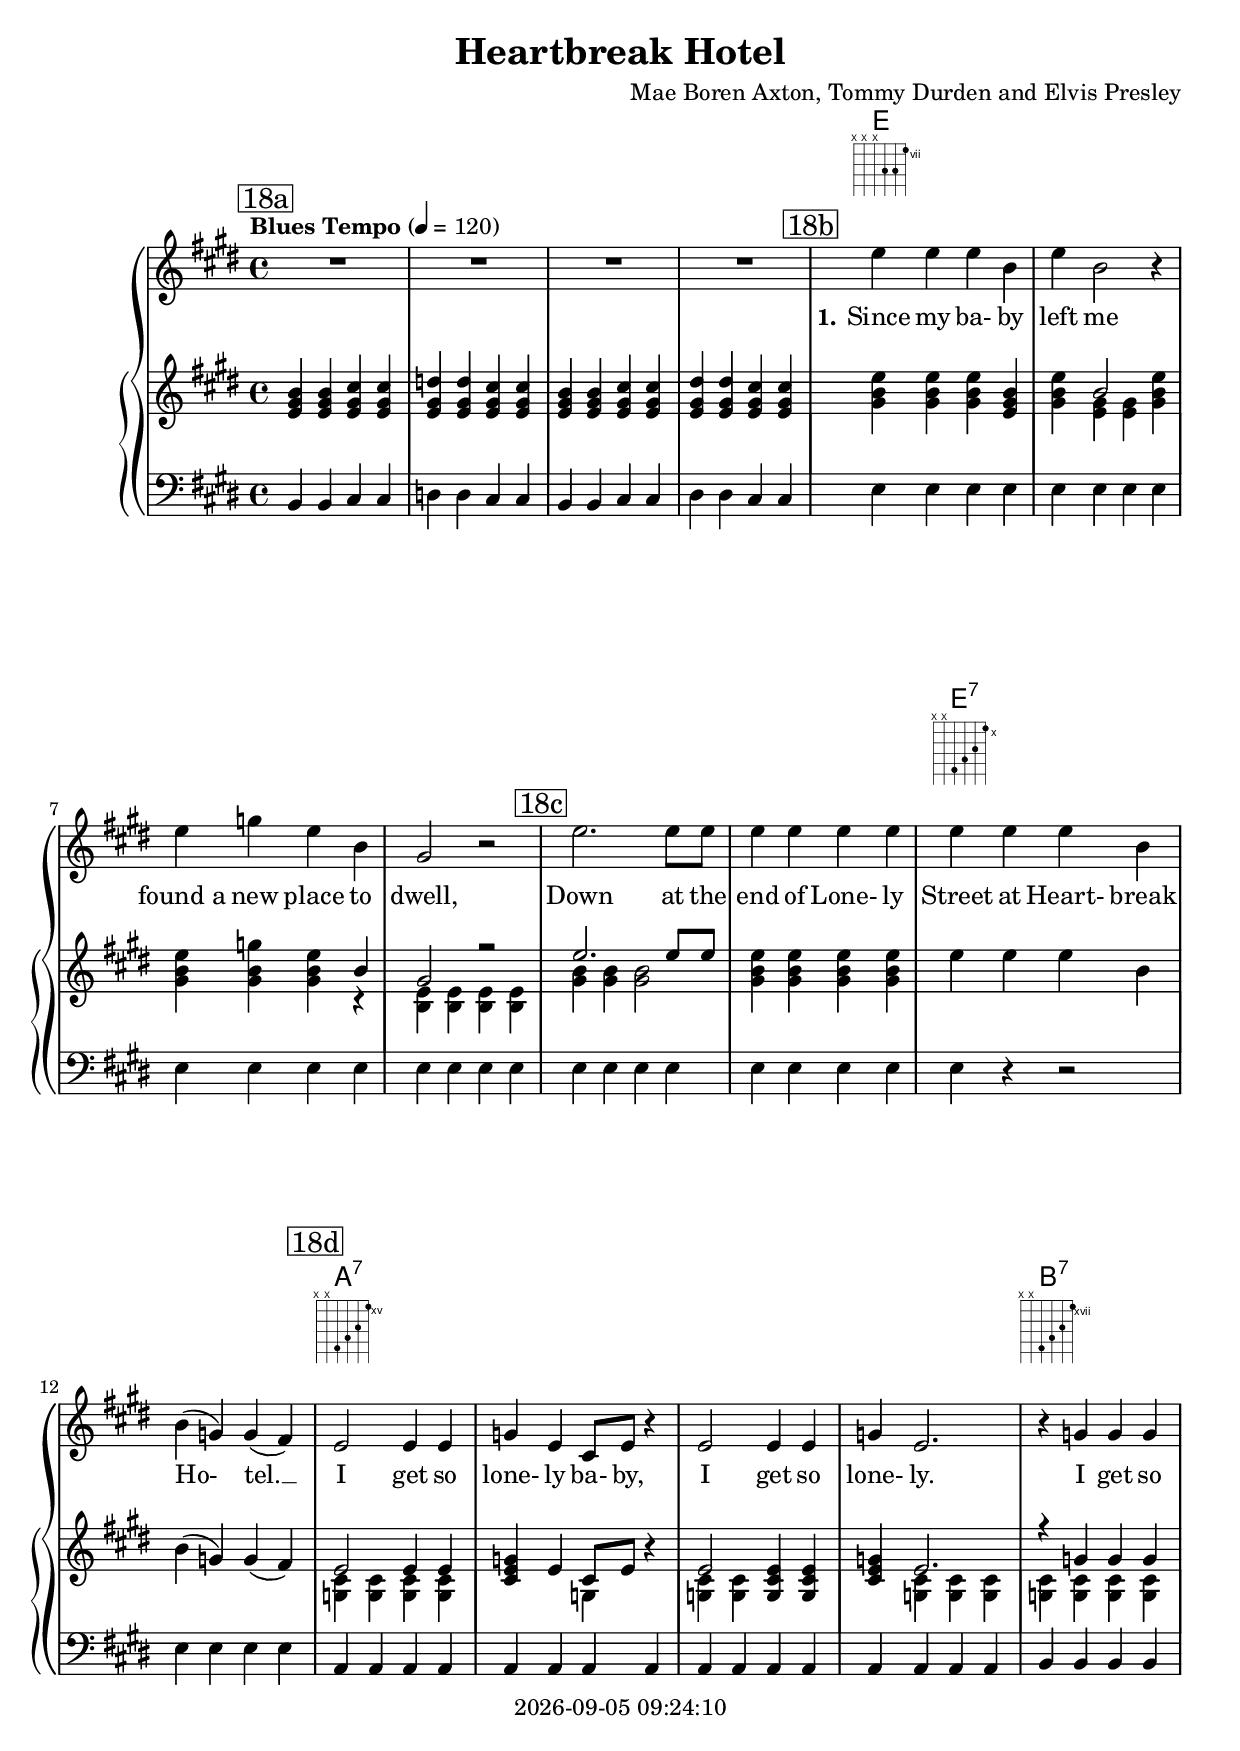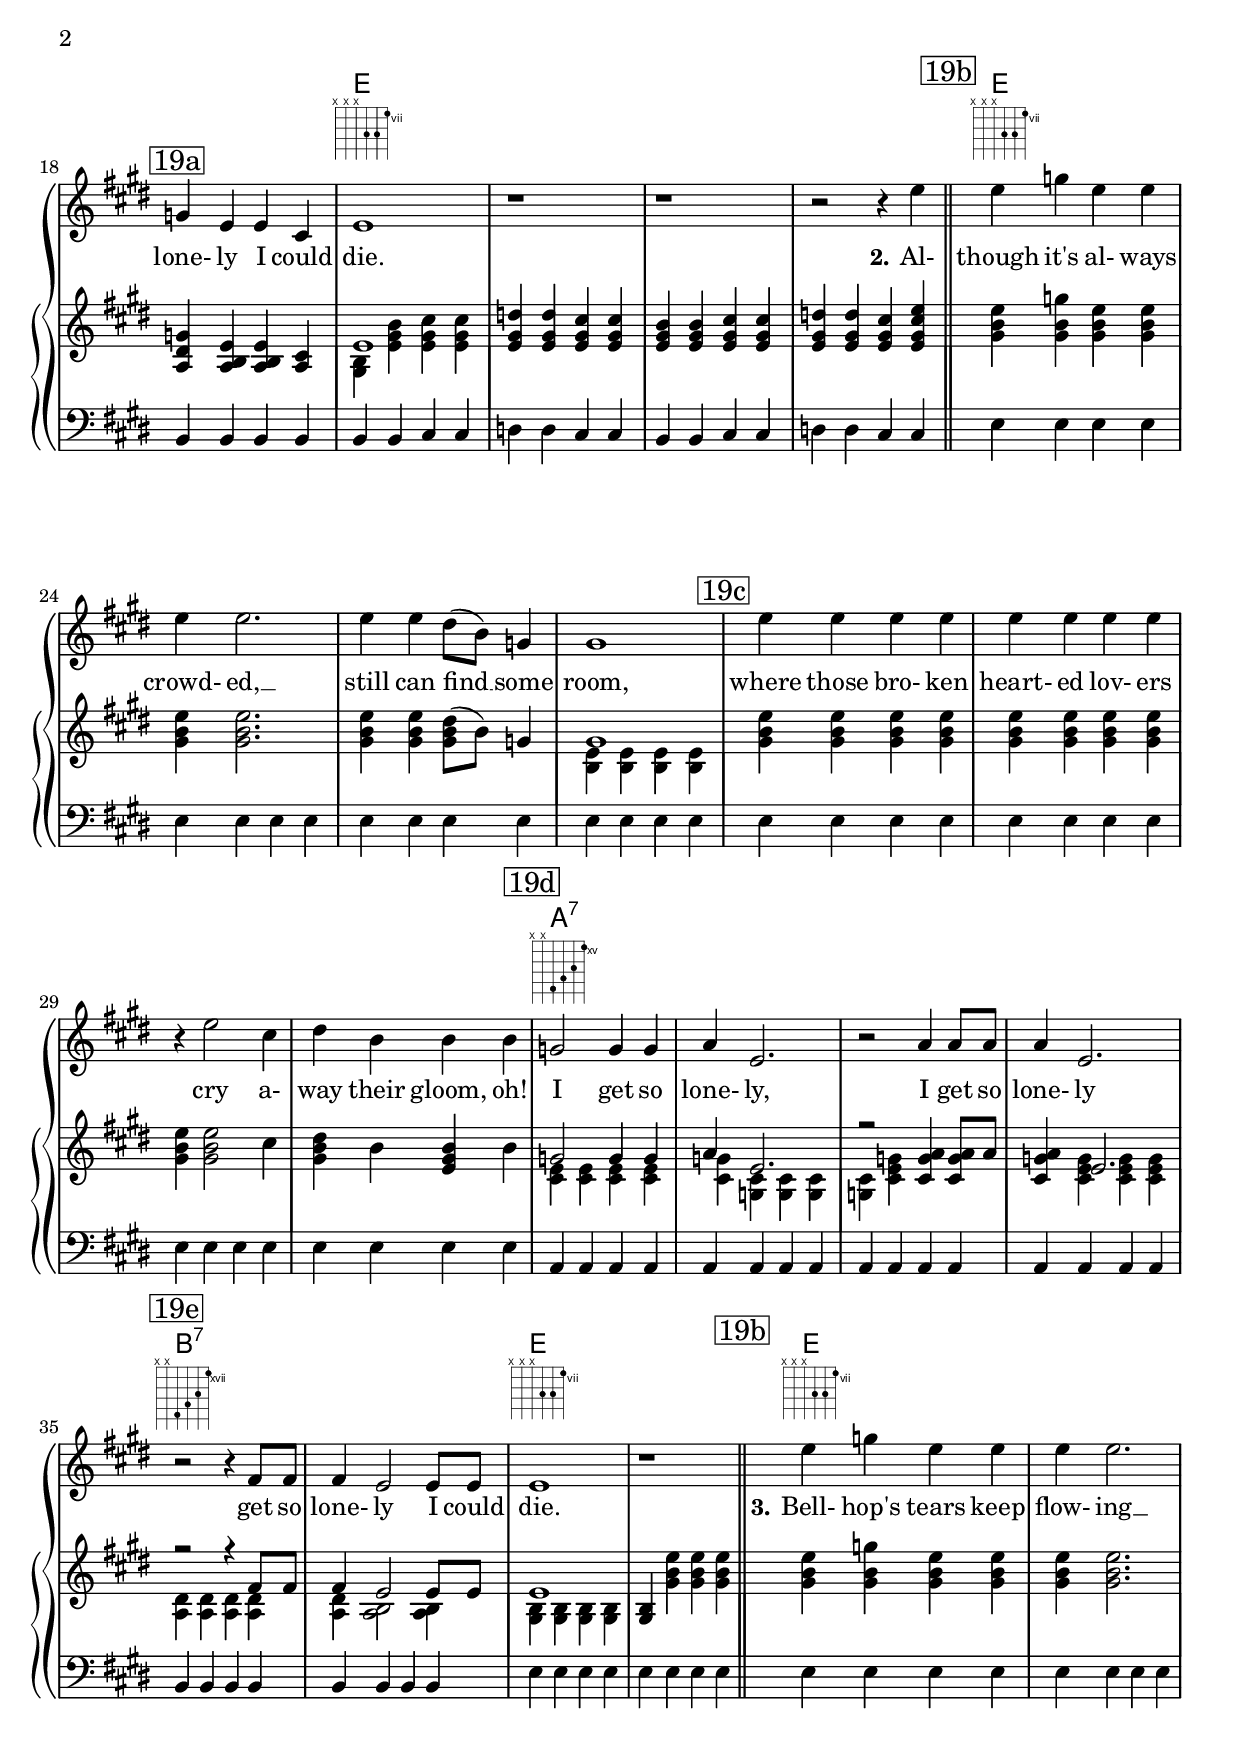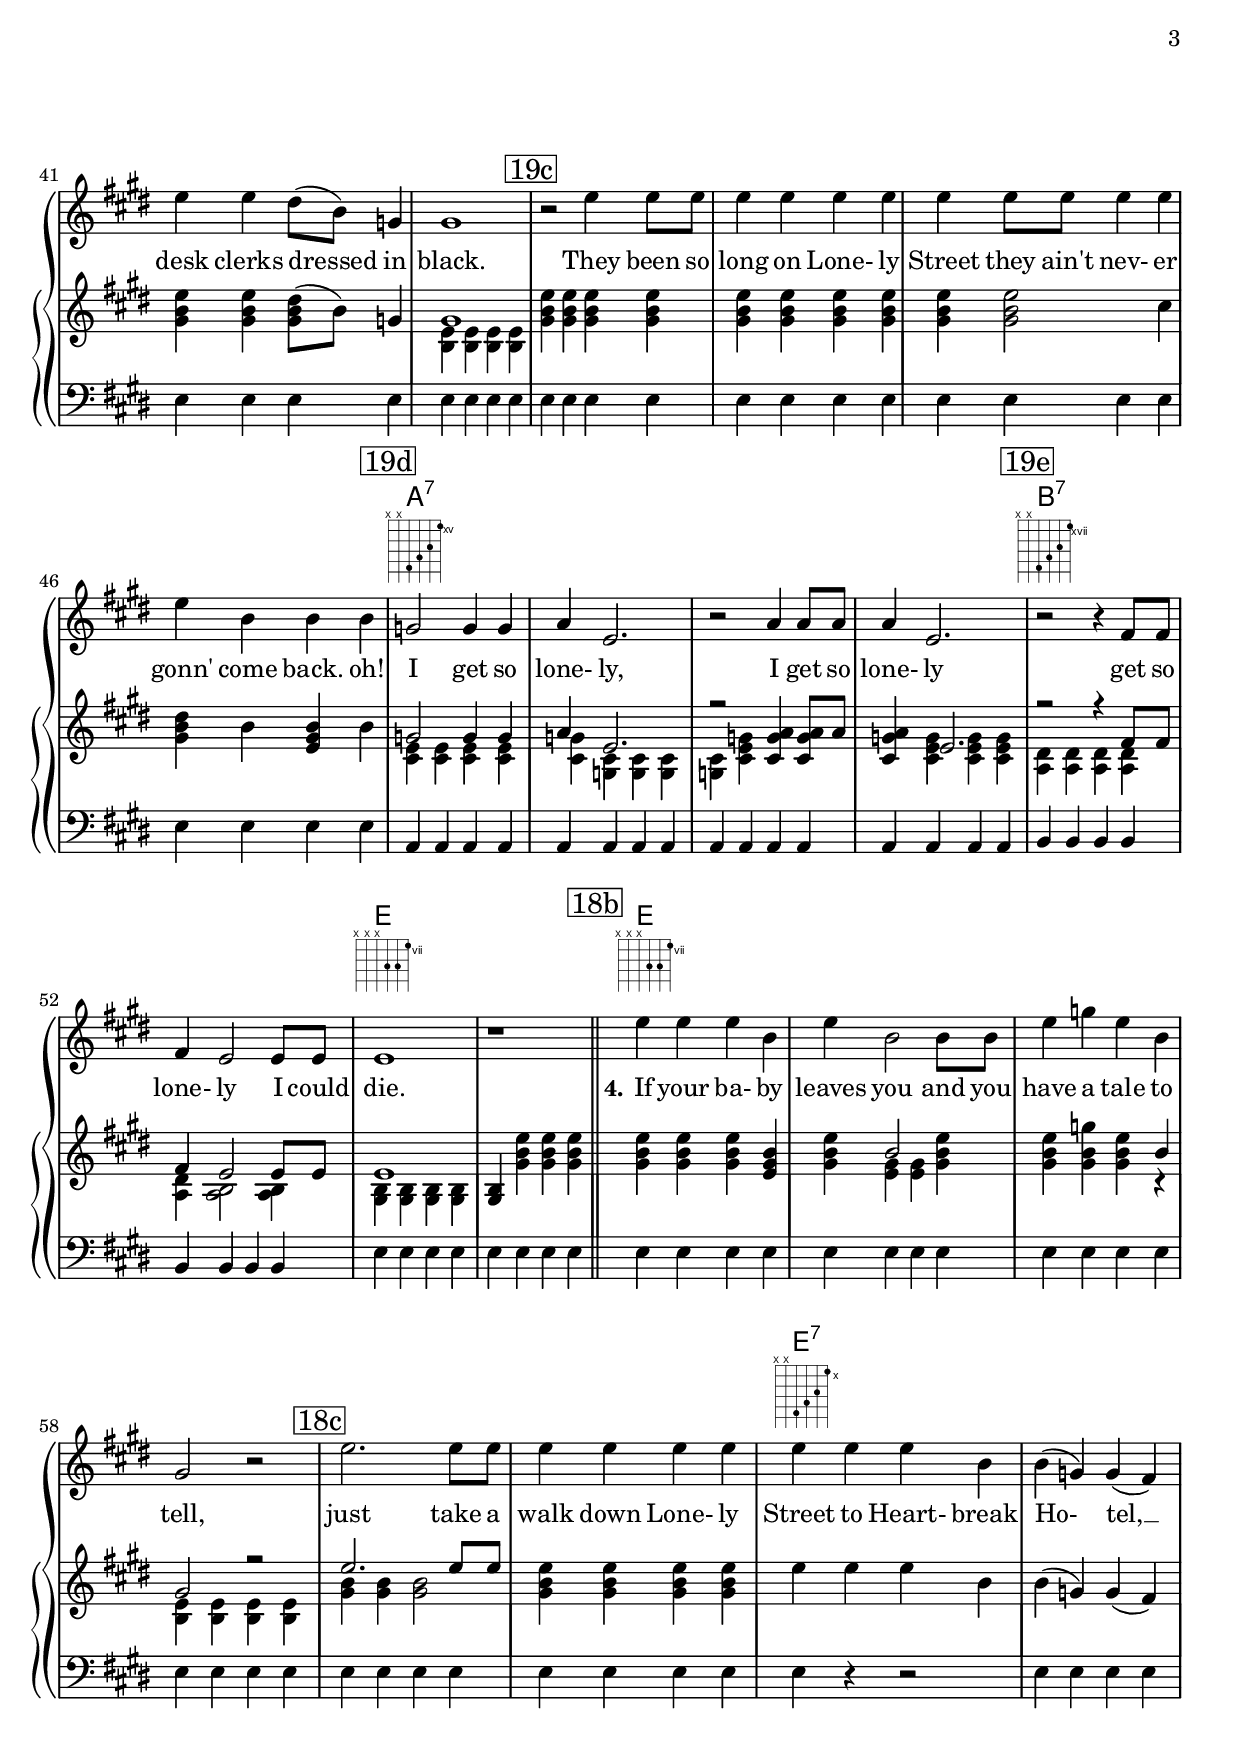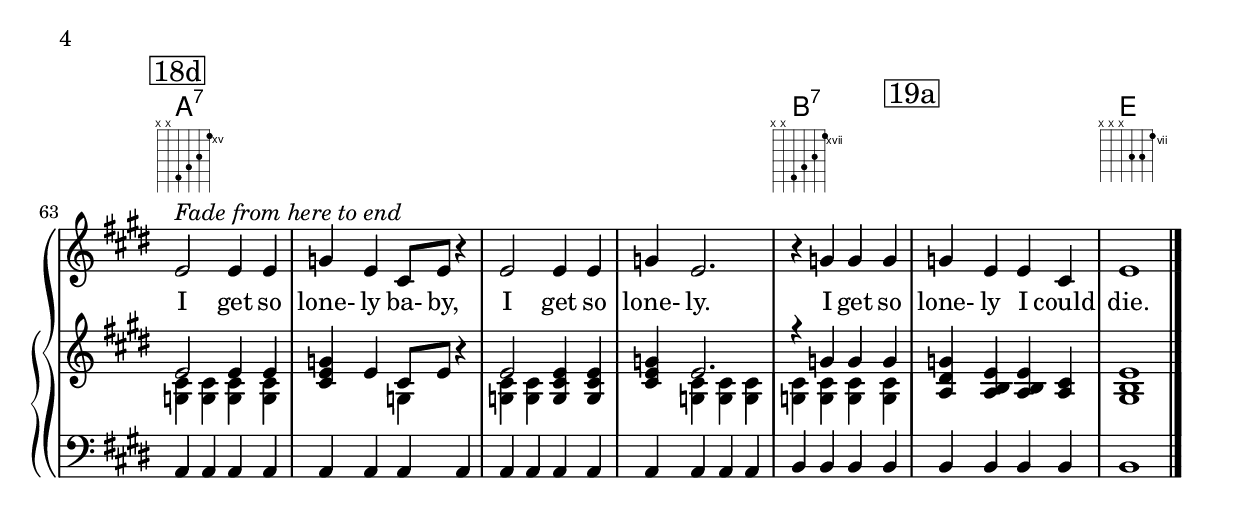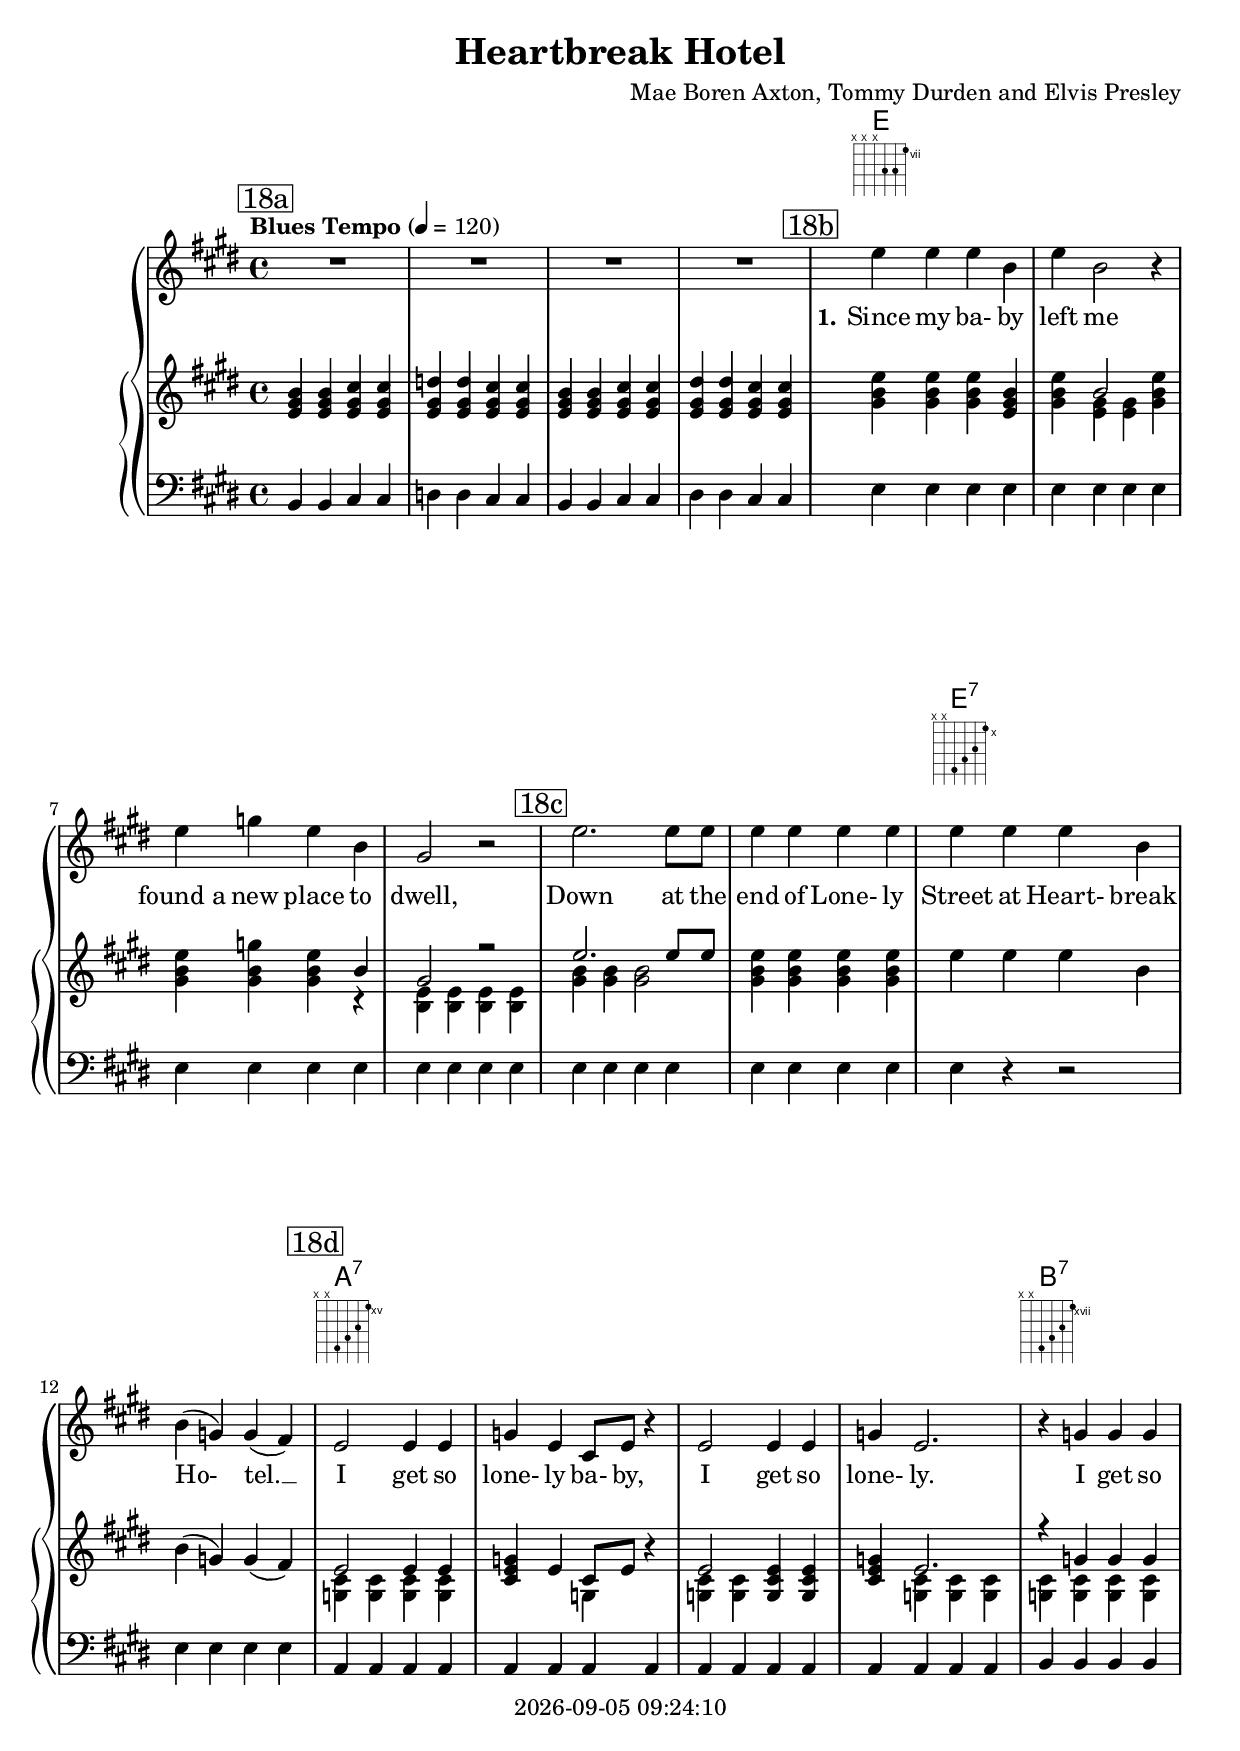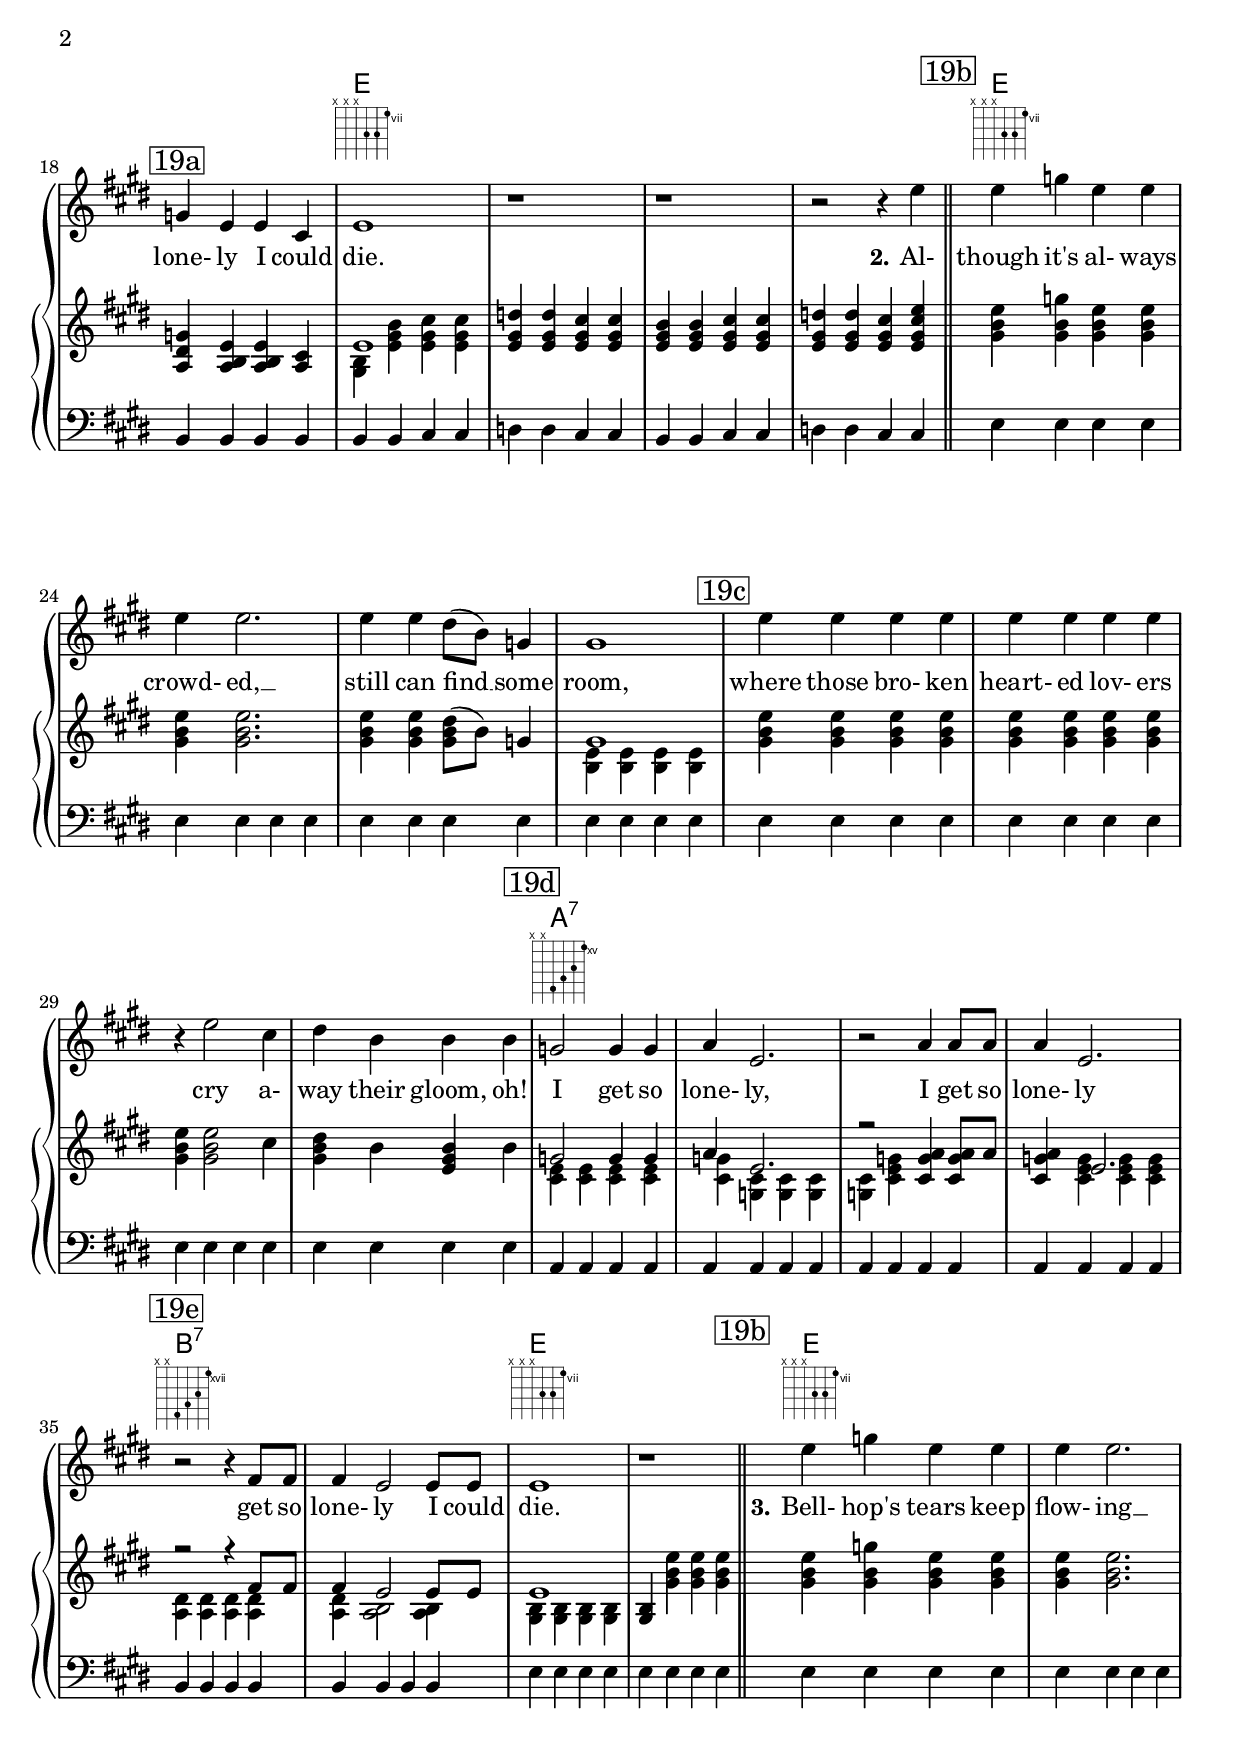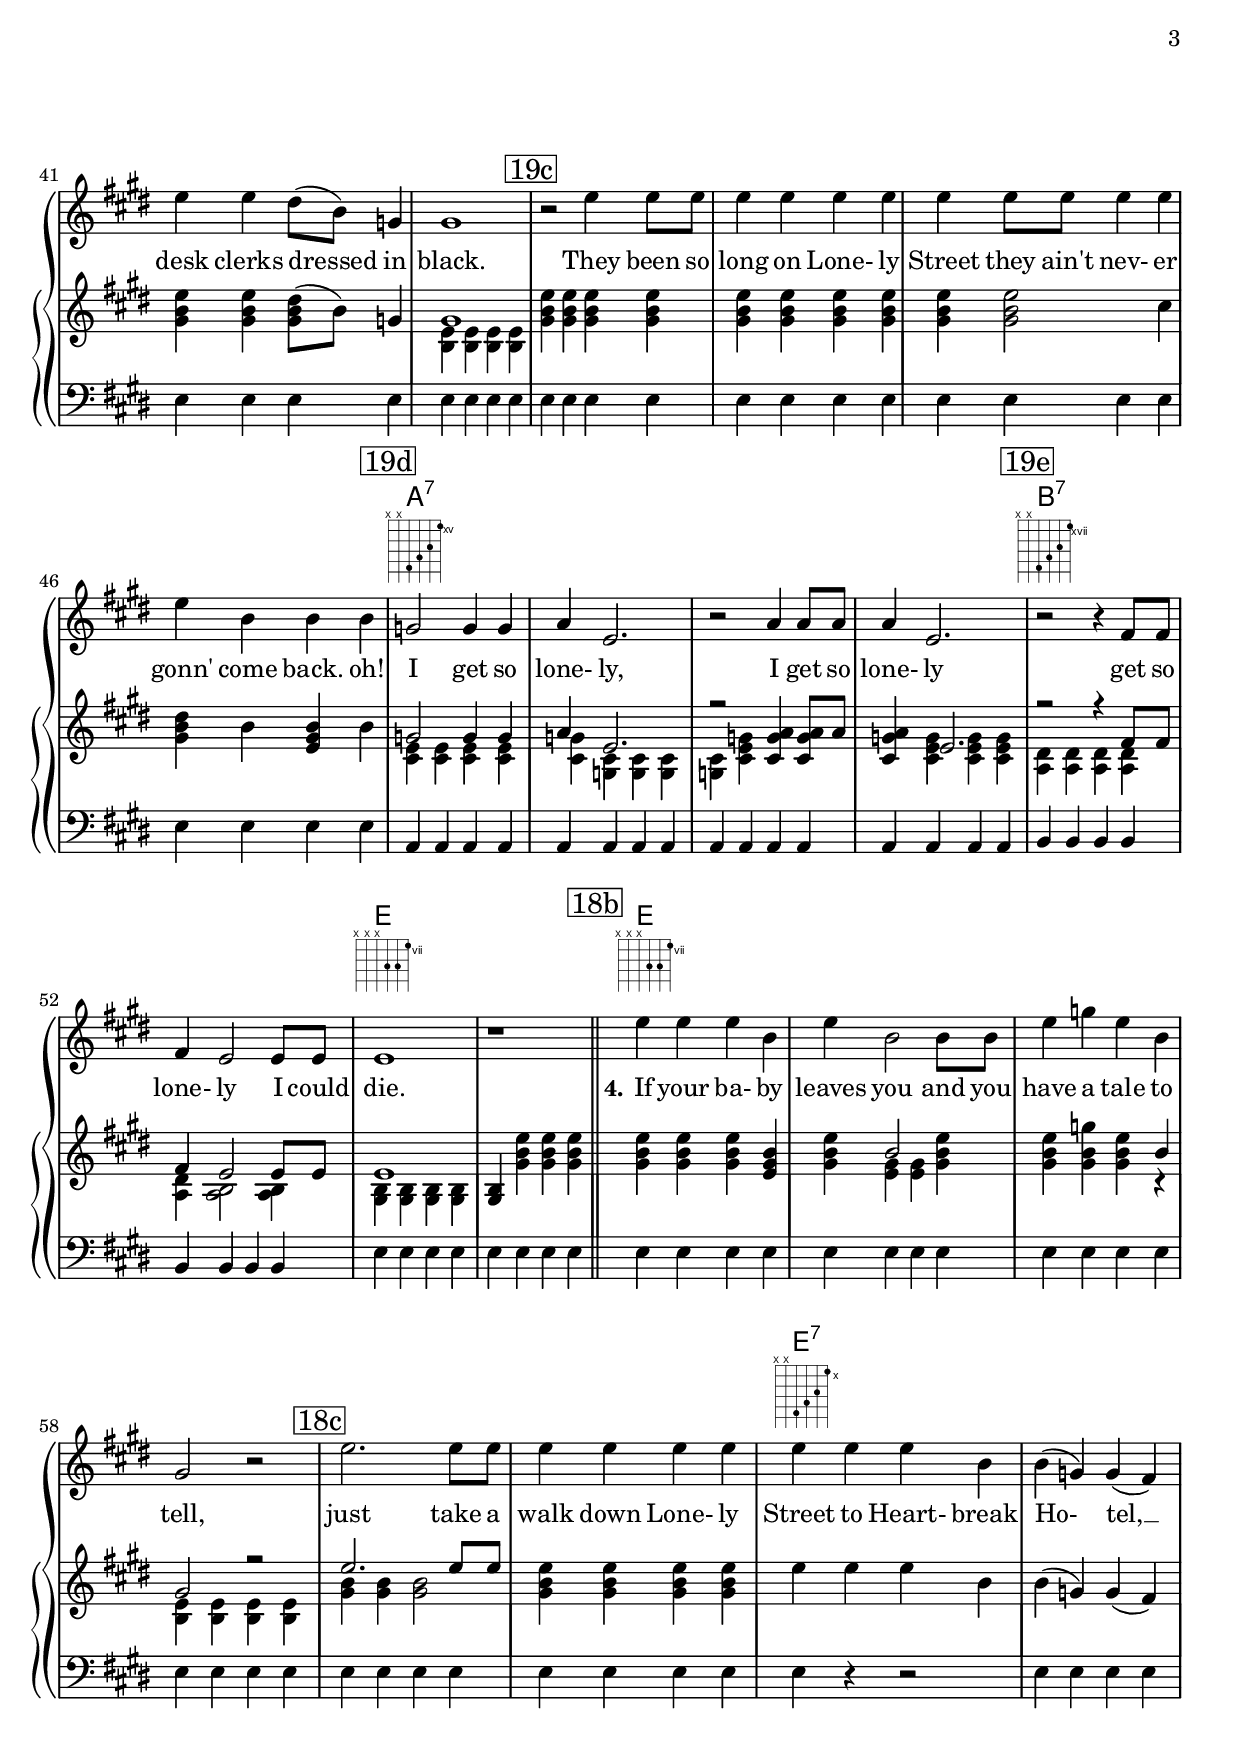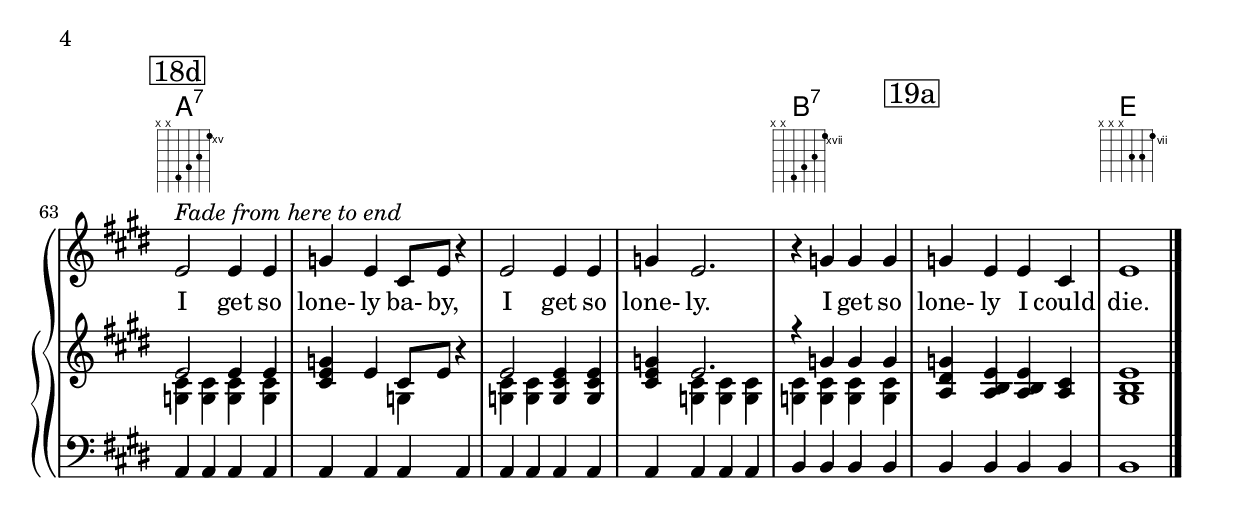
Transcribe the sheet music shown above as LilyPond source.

\version "2.20.2"

today = #(strftime "%Y-%m-%d %H:%M:%S" (localtime (current-time)))

\header {
% centered at top
%  dedication  = "dedication"
  title       = "Heartbreak Hotel"
%  subtitle    = "subtitle"
%  subsubtitle = "subsubtitle"
%  instrument  = "instrument"
  
% arrangement of following lines:
%
%  poet    composer
%  meter   arranger
%  piece       opus

%  composer    = "composer"
%  arranger    = "arranger"
%  opus        = "opus"

  composer        = "Mae Boren Axton, Tommy Durden and Elvis Presley"
%  meter       = "meter"
%  piece       = "piece"

% centered at bottom
% tagline     = "tagline" % default lilypond version
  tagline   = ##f
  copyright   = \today
}

% #(set-global-staff-size 16)

global = {
  \key cis \minor
  \time 4/4
  \tempo "Blues Tempo" 4=120
}

RehearsalTrack = {
%  \set Score.currentBarNumber = #5
%  \mark \markup { \circle "18a" }
  \mark \markup { \box "18a" } s1*4
  \mark \markup { \box "18b" } s1*4
  \mark \markup { \box "18c" } s1*4
  \mark \markup { \box "18d" } s1*5
  \mark \markup { \box "19a" } s1*5
  \mark \markup { \box "19b" } s1*4
  \mark \markup { \box "19c" } s1*4
  \mark \markup { \box "19d" } s1*4
  \mark \markup { \box "19e" } s1*4
  \mark \markup { \box "19b" } s1*4
  \mark \markup { \box "19c" } s1*4
  \mark \markup { \box "19d" } s1*4
  \mark \markup { \box "19e" } s1*4
  \mark \markup { \box "18b" } s1*4
  \mark \markup { \box "18c" } s1*4
  \mark \markup { \box "18d" } s1*5
  \mark \markup { \box "19a" } s1
}

ChordTrack = \chordmode {
  s1*4 | e1*6 | e1*2:7 | a1*4:7 | b1:7 |
  s1 | e1*4 | | e1*8 | a1*4:7 | b1*2:7 | e |
  | e1*8 | a1*4:7 | b1*2:7 | e |
  e1*6 | e1*2:7 | a1*4:7 | b1*2:7 | e1 |
}

melody = \relative c'' {
%  \clef bass
  \global
  R1*4
  e4 e e b % 18b
  e4 b2 r4
  e4 g e b
  gis2 r
  e'2. e8 e % 18c
  e4 e e e
  e4 e e b
  b4(g) g(fis)
  e2 e4 e % 18d
  g4 e cis8 e r4
  e2 e4 e
  g4 e2.
  r4 g g g
  g4 e e cis % 19a
  e1
  r1
  r1
  r2 r4 e' \section
  e4 g e e % 19b
  e4 e2.
  e4 e dis8(b) g4
  gis1
  e'4 e e e % 19c
  e4 e e e
  r4 e2 cis4
  dis4 b b b
  g2 g4 g % 19d
  a4 e2.
  r2 a4 a8 a
  a4 e2.
  r2 r4 fis8 fis % 19e
  fis4 e2 e8 e
  e1
  r1 \section
  e'4 g e e % 19b
  e4 e2.
  e4 e dis8(b) g4
  gis1
  r2 e'4 e8 e % 19c
  e4 e e e
  e4 e8 e e4 e
  e4 b b b
  g2 g4 g % 19d
  a4 e2.
  r2 a4 a8 a
  a4 e2.
  r2 r4 fis8 fis % 19e
  fis4 e2 e8 e
  e1
  r1 \section
  e'4 e e b % 18b
  e4 b2 b8 b
  e4 g e b
  gis2 r
  e'2. e8 e % 18c
  e4 e e e
  e4 e e b
  b4(g) g(fis)
  e2^\markup \italic {Fade from here to end} e4 e % 18d
  g4 e cis8 e r4
  e2 e4 e
  g4 e2.
  r4 g g g
  g4 e e cis % 19a
  e1
  \bar "|."
}

dynamicsMelody = {
  \override DynamicTextSpanner.style = #'none
}

words = \lyricmode {
  \set stanza = "1."
  Since my ba- by left me
  "found a" new place to dwell,
  Down at the end of Lone- ly Street at Heart- break Ho- tel. __
  I get so lone- ly ba- by,
  I get so lone- ly.
  I get so lone- ly I could die.

  \set stanza = "2."
  Al- though it's al- ways crowd- ed, __
  still can find __ some room,
  where those bro- ken heart- ed lov- ers
  cry a- way their gloom,
  oh! I get so lone- ly,
  I get so lone- ly
  get so lone- ly I could die.

  \set stanza = "3."
  Bell- hop's tears keep flow- ing __
  desk clerks dressed in black.
  They been so long on Lone- ly Street
  they ain't nev- er gonn' come back.
  oh! I get so lone- ly,
  I get so lone- ly
  get so lone- ly I could die.

  \set stanza = "4."
  If your ba- by leaves you
  and you have a tale to tell,
  just take a walk down Lone- ly Street to Heart- break Ho- tel, __
  I get so lone- ly ba- by,
  I get so lone- ly.
  I get so lone- ly I could die.
}

midiWords = \lyricmode {
  "1. Since " "my " ba "by " "left " "me\n"
  "found a " "new " "place " "to " "dwell,\n"
  "Down " "at " "the " "end " "of " Lone "ly\n"
  "Street " "at " Heart "break " Ho "tel.\n" 
  "I " "get " "so " lone "ly " ba "by,\n"
  "I " "get " "so " lone "ly.\n"
  "I " "get " "so " lone "ly " "I " "could " "die.\n"

  "\n2. Al" "though " "it's " al "ways " crowd "ed,\n" 
  "still " "can " "find "  "some " "room,\n"
  "where " "those " bro "ken " heart "ed " lov "ers\n"
  "cry " a "way " "their " "gloom,\n"
  "oh! " "I " "get " "so " lone "ly,\n"
  "I " "get " "so " lone "ly\n"
  "get " "so " lone "ly " "I " "could " "die.\n"

  "\n3. Bell" "hop's " "tears " "keep " flow "ing\n" 
  "desk " "clerks " "dressed " "in " "black.\n"
  "They " "been " "so " "long " "on " Lone "ly " "Street\n"
  "they " "ain't " nev "er " "gonn' " "come " "back.\n"
  "oh! " "I " "get " "so " lone "ly,\n"
  "I " "get " "so " lone "ly\n"
  "get " "so " lone "ly " "I " "could " "die.\n"

  "\n4. If " "your " ba "by " "leaves " "you\n"
  "and " "you " "have " "a " "tale " "to " "tell,\n"
  "just " "take " "a " "walk " "down " Lone "ly " "Street\n"
  "to " Heart "break " Ho "tel,\n" 
  "I " "get " "so " lone "ly " ba "by,\n"
  "I " "get " "so " lone "ly.\n"
  "I " "get " "so " lone "ly " "I " "could " "die.\n"
}

pianoRH = \relative c' {
  \global
  <e gis b>4 q <e gis cis> q % 18a
  <e gis d'>4 q <e gis cis> q
  <e gis b> 4 q <e gis cis> q
  <e gis dis'>4 q <e gis cis> q
  <gis b e>4 q q <e gis b> % 18b
  <gis b e>4 s2 q4
  q4 <gis b g'> <gis b e> s
  s1
  s1 % 18c
  <gis b e>4 q q q
  e'4 e e b
  b4(g) g(fis)
  s1 % 18d
  <cis e g>4 e s4 r
  s2 <g, cis e>4 q
  <cis e g>4 s2.
  s1
  <a dis g>4 <a b e> q <a cis> % 19a
  s1
  <e' gis d'>4 q <e gis cis> q
  <e gis b>4 q <e gis cis> q
  <e gis d'>4 q <e gis cis> <e gis cis e> \section
  <gis b e>4 <gis b g'> <gis b e> q % 19b
  q4 q2.
  q4 q <gis b dis>8(b) g4
  s1
  <gis b e>4 q q q % 19c
  q4 q q q
  q4 q2 cis4
  <gis b dis>4 b <e, gis b> b'
  s1 % 19d
  s1
  s2 <cis, g' a>4 q8 a'
  <cis, g' a>4 s2.
  s1 % 19e
  s1
  s1
  <gis b>4 <gis' b e> q q \section
  <gis b e>4 <gis b g'> <gis b e> q % 19b
  q4 q2.
  q4 q <gis b dis>8(b) g4
  s1
  <gis b e>4 q q q % 19c
  q4 q q q
  q4 q2 cis4
  <gis b dis>4 b <e, gis b> b'
  s1 % 19d
  s1
  s2 <cis, g' a>4 q8 a'
  <cis, g' a>4 s2.
  s1 % 19e
  s1
  s1
  <gis b>4 <gis' b e> q q
  \section
  <gis b e>4 q q <e gis b> % 18b
  <gis b e>4 s2 q4
  q4 <gis b g'> <gis b e> s
  s1
  s1 % 18c
  <gis b e>4 q q q
  e'4 e e b
  b4(g) g(fis)
  s1 % 18d
  <cis e g>4 e s4 r
  s2 <g, cis e>4 q
  <cis e g>4 s2.
  s1
  <a dis g>4 <a b e> q <a cis> % 19a
  s1
}

pianoRHone = \relative c'' {
  \global
  \voiceOne
  s1*4
  s1 % 18b
  s4 b2 s4
  s2. b4
  gis2 r
  e'2. e8 e % 18c
  s1*3
  e,2 e4 e % 18d
  s2 cis8 e s4
  e2 s
  s4 e2.
  r4 g g g
  s1 % 19a
  e1
  s1*3
  s1*3 % 19b
  gis1
  s1*4
  g2 g4 g % 19d
  a4 e2.
  r2 s
  s4 e2.
  r2 r4 fis8 fis % 19e
  fis4 e2 e8 e
  e1
  s1
  s1*3 % 19b
  gis1
  s1*4
  g2 g4 g % 19d
  a4 e2.
  r2 s
  s4 e2.
  r2 r4 fis8 fis % 19e
  fis4 e2 e8 e
  e1
  s1
  s1 % 18b
  s4 b'2 s4
  s2. b4
  gis2 r
  e'2. e8 e % 18c
  s1*3
  e,2 e4 e % 18d
  s2 cis8 e s4
  e2 s
  s4 e2.
  r4 g g g
  s1 % 19a
  e1
  \bar "|."
}

pianoRHtwo = \relative c' {
  \global
  \voiceTwo
  s1*4
  s1 % 18b
  s4 <e gis> q s
  s2. r4
  <b e>4 q q q
  <gis' b>4 q q2 % 18c
  s1*3
  <g, cis>4 q q q % 18d
  s2 g4 s
  q4 q s2
  s4 q q q
  q4 q q q
  s1 % 19a
  <gis b>4 <e' gis b> <e gis cis> q
  s1*3
  s1*3 % 19b
  <b e>4 q q q
  s1*4
  <cis e>4 q q q % 19d
  <cis g'>4 <g cis> q q
  q4 <cis e g> s2
  s4 q q q
  <a dis>4 q q q % 19e
  q4 <a b>2 q4
  <gis b>4 q q q
  s1
  s1*3 % 19b
  <b e>4 q q q
  s1*4
  <cis e>4 q q q % 19d
  <cis g'>4 <g cis> q q
  q4 <cis e g> s2
  s4 q q q
  <a dis>4 q q q % 19e
  q4 <a b>2 q4
  <gis b>4 q q q
  s1
  s1 % 18b
  s4 <e' gis> q s
  s2. r4
  <b e>4 q q q
  <gis' b>4 q q2 % 18c
  s1*3
  <g, cis>4 q q q % 18d
  s2 g4 s
  q4 q s2
  s4 q q q
  q4 q q q
  s1 % 19a
  <gis b>1
  \bar "|."
}

dynamicsPiano = {
  \override DynamicTextSpanner.style = #'none
}

pianoLH = \relative c {
  \global
  \oneVoice
  b4 b cis cis % 18a
  d4 d cis cis
  b4 b cis cis
  dis4 dis cis cis
  e4 e e e % 18b
  e4 e e e
  e4 e e e
  e4 e e e
  e4 e e e % 18c
  e4 e e e
  e4 r r2
  e4 e e e
  a,4 a a a % 18d
  a4 a a a
  a4 a a a
  a4 a a a
  b4 b b b
  b4 b b b % 19a
  b4 b cis cis
  d4 d cis cis
  b4 b cis cis
  d4 d cis cis \section
  e4 e e e % 19b
  e4 e e e
  e4 e e e
  e4 e e e
  e4 e e e % 19c
  e4 e e e
  e4 e e e
  e4 e e e
  a,4 a a a % 19d
  a4 a a a
  a4 a a a
  a4 a a a
  b4 b b b % 19e
  b4 b b b
  e4 e e e
  e4 e e e \section
  e4 e e e % 19b
  e4 e e e
  e4 e e e
  e4 e e e
  e4 e e e % 19c
  e4 e e e
  e4 e e e
  e4 e e e
  a,4 a a a % 19d
  a4 a a a
  a4 a a a
  a4 a a a
  b4 b b b % 19e
  b4 b b b
  e4 e e e
  e4 e e e \section
  e4 e e e % 18b
  e4 e e e
  e4 e e e
  e4 e e e
  e4 e e e % 18c
  e4 e e e
  e4 r r2
  e4 e e e
  a,4 a a a % 18d
  a4 a a a
  a4 a a a
  a4 a a a
  b4 b b b
  b4 b b b % 19a
  b1
  \bar "|."
}

\book {
  #(define output-suffix "repeat")
  \score {
    \context GrandStaff
    <<
      <<
        \new ChordNames { \ChordTrack }
        \new FretBoards { \ChordTrack }
      >>
      <<
        \new ChoirStaff
        <<
          \new Dynamics \dynamicsMelody
          \new Staff
          <<
            \new Voice \RehearsalTrack
            \new Voice = "melody" \melody
            \new Lyrics \lyricsto "melody" \words
          >>
        >>
        \new PianoStaff
        <<
          \new Staff
          <<
            \new Voice \pianoRH
            \new Voice \pianoRHone
            \new Voice \pianoRHtwo
          >>
          \new Dynamics \dynamicsPiano
          \new Staff
          <<
            \clef "bass"
            \new Voice \pianoLH
          >>
        >>
      >>
    >>
    \layout {
      indent = 1.5\cm
      \context {
        \Staff \RemoveAllEmptyStaves
      }
    }
  }
}

\book {
  #(define output-suffix "single")
  \score {
    \context GrandStaff
    <<
      <<
        \new ChordNames { \unfoldRepeats \ChordTrack }
        \new FretBoards { \unfoldRepeats \ChordTrack }
      >>
      <<
        \new ChoirStaff
        <<
          \new Dynamics \dynamicsMelody
          \new Staff
          <<
            \new Voice \unfoldRepeats \RehearsalTrack
            \new Voice = "melody" \unfoldRepeats \melody
            \new Lyrics \lyricsto "melody" \words
          >>
        >>
        \new PianoStaff
        <<
          \new Staff
          <<
            \new Voice \unfoldRepeats \pianoRH
            \new Voice \unfoldRepeats \pianoRHone
            \new Voice \unfoldRepeats \pianoRHtwo
          >>
          \new Dynamics \unfoldRepeats \dynamicsPiano
          \new Staff
          <<
            \clef "bass"
            \new Voice \unfoldRepeats \pianoLH
          >>
        >>
      >>
    >>
    \layout {
      indent = 1.5\cm
      \context {
        \Staff \RemoveAllEmptyStaves
      }
    }
  }
}

\book {
  #(define output-suffix "midi")
  \score {
    \context GrandStaff
    <<
      <<
        \new ChordNames { \unfoldRepeats \ChordTrack }
      >>
      <<
        \new ChoirStaff
        <<
          \new Staff = melody
          <<
            \new Dynamics \with {alignAboveContext = melody} \dynamicsMelody
            \new Voice = "melody" \unfoldRepeats \melody
            \new Lyrics \lyricsto "melody" \midiWords
          >>
        >>
        \new PianoStaff
        <<
          \new Staff
          <<
            \new Voice \unfoldRepeats \pianoRH
            \new Voice \unfoldRepeats \pianoRHone
            \new Voice \unfoldRepeats \pianoRHtwo
            \new Dynamics \unfoldRepeats \dynamicsPiano
            \new Voice \unfoldRepeats \pianoLH
          >>
        >>
      >>
    >>
    \midi {}
  }
}
